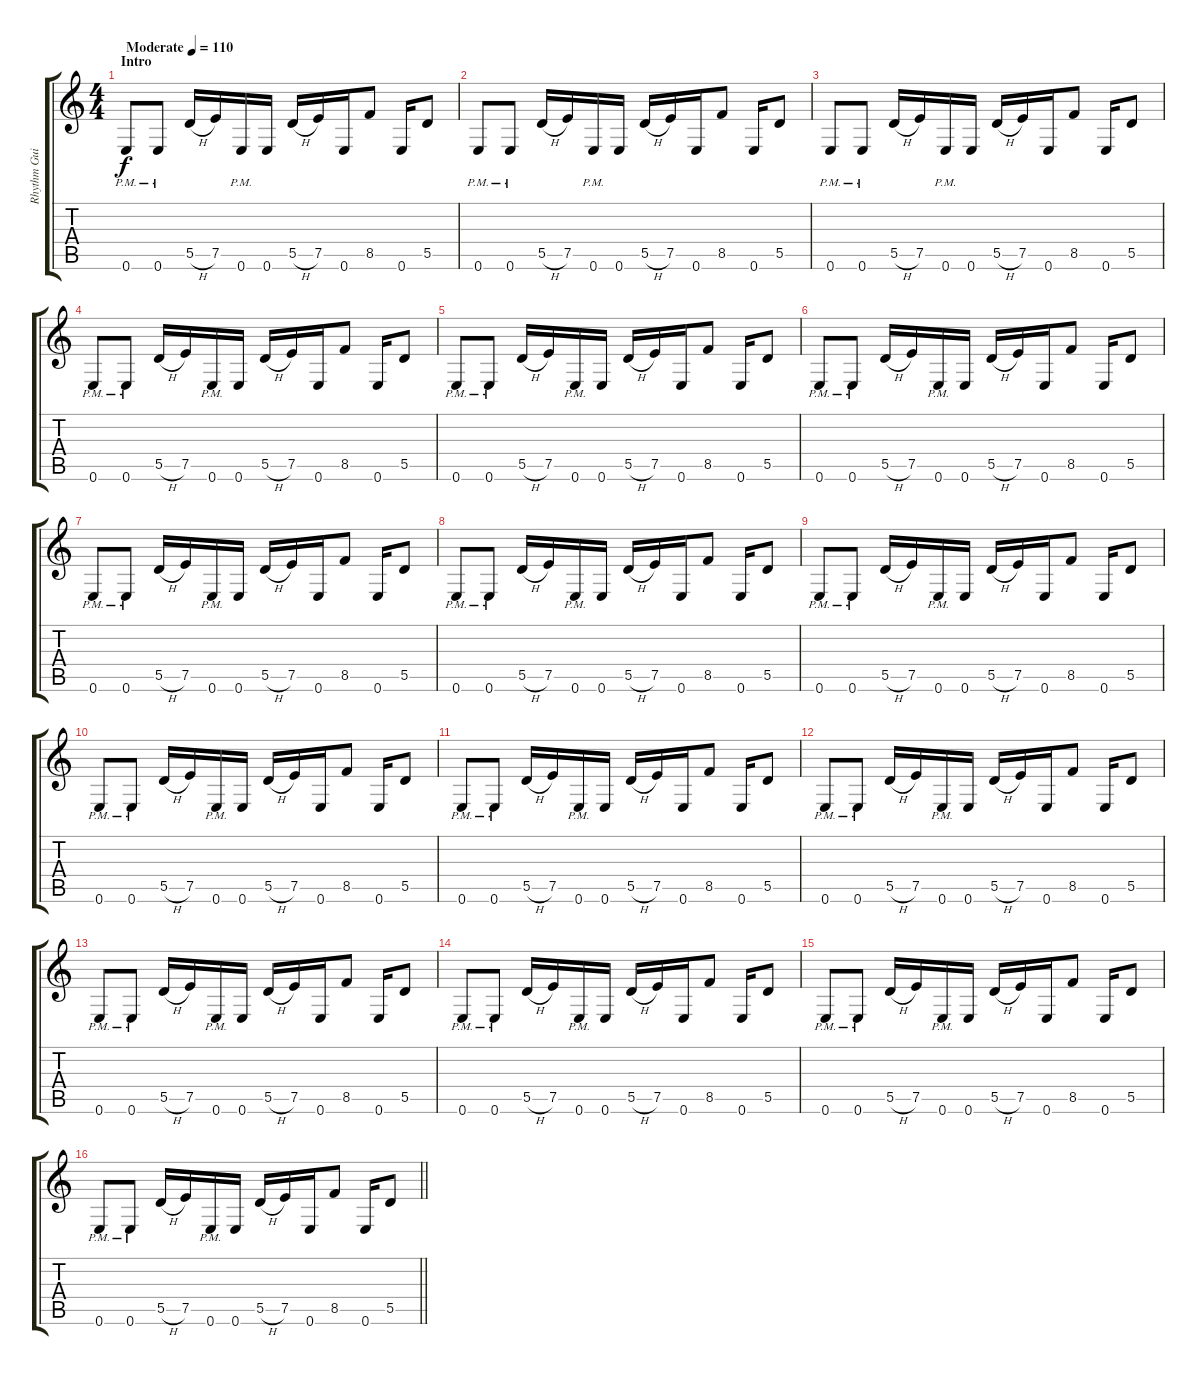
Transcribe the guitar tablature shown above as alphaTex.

\track ("Rhythm Guitar 1" "Rhythm Gui") {instrument distortionguitar}
\staff {score tabs}
\tuning (E4 B3 G3 D3 A2 E2) {hide}
\ts (4 4)
\section ("" "Intro")
\tempo (110 "Moderate")
\clef g2
\ks c
0.6{pm}.8{dy f instrument distortionguitar} 0.6{pm}.8 5.5{h}.16 7.5.16 0.6{pm}.16 0.6.16 5.5{h}.16 7.5.16 0.6.16 8.5.8 0.6.16 5.5.8 |
0.6{pm}.8 0.6{pm}.8 5.5{h}.16 7.5.16 0.6{pm}.16 0.6.16 5.5{h}.16 7.5.16 0.6.16 8.5.8 0.6.16 5.5.8 |
0.6{pm}.8 0.6{pm}.8 5.5{h}.16 7.5.16 0.6{pm}.16 0.6.16 5.5{h}.16 7.5.16 0.6.16 8.5.8 0.6.16 5.5.8 |
0.6{pm}.8 0.6{pm}.8 5.5{h}.16 7.5.16 0.6{pm}.16 0.6.16 5.5{h}.16 7.5.16 0.6.16 8.5.8 0.6.16 5.5.8 |
0.6{pm}.8 0.6{pm}.8 5.5{h}.16 7.5.16 0.6{pm}.16 0.6.16 5.5{h}.16 7.5.16 0.6.16 8.5.8 0.6.16 5.5.8 |
0.6{pm}.8 0.6{pm}.8 5.5{h}.16 7.5.16 0.6{pm}.16 0.6.16 5.5{h}.16 7.5.16 0.6.16 8.5.8 0.6.16 5.5.8 |
0.6{pm}.8 0.6{pm}.8 5.5{h}.16 7.5.16 0.6{pm}.16 0.6.16 5.5{h}.16 7.5.16 0.6.16 8.5.8 0.6.16 5.5.8 |
0.6{pm}.8 0.6{pm}.8 5.5{h}.16 7.5.16 0.6{pm}.16 0.6.16 5.5{h}.16 7.5.16 0.6.16 8.5.8 0.6.16 5.5.8 |
0.6{pm}.8 0.6{pm}.8 5.5{h}.16 7.5.16 0.6{pm}.16 0.6.16 5.5{h}.16 7.5.16 0.6.16 8.5.8 0.6.16 5.5.8 |
0.6{pm}.8 0.6{pm}.8 5.5{h}.16 7.5.16 0.6{pm}.16 0.6.16 5.5{h}.16 7.5.16 0.6.16 8.5.8 0.6.16 5.5.8 |
0.6{pm}.8 0.6{pm}.8 5.5{h}.16 7.5.16 0.6{pm}.16 0.6.16 5.5{h}.16 7.5.16 0.6.16 8.5.8 0.6.16 5.5.8 |
0.6{pm}.8 0.6{pm}.8 5.5{h}.16 7.5.16 0.6{pm}.16 0.6.16 5.5{h}.16 7.5.16 0.6.16 8.5.8 0.6.16 5.5.8 |
0.6{pm}.8 0.6{pm}.8 5.5{h}.16 7.5.16 0.6{pm}.16 0.6.16 5.5{h}.16 7.5.16 0.6.16 8.5.8 0.6.16 5.5.8 |
0.6{pm}.8 0.6{pm}.8 5.5{h}.16 7.5.16 0.6{pm}.16 0.6.16 5.5{h}.16 7.5.16 0.6.16 8.5.8 0.6.16 5.5.8 |
0.6{pm}.8 0.6{pm}.8 5.5{h}.16 7.5.16 0.6{pm}.16 0.6.16 5.5{h}.16 7.5.16 0.6.16 8.5.8 0.6.16 5.5.8 |
\barLineRight lightlight
0.6{pm}.8 0.6{pm}.8 5.5{h}.16 7.5.16 0.6{pm}.16 0.6.16 5.5{h}.16 7.5.16 0.6.16 8.5.8 0.6.16 5.5.8
